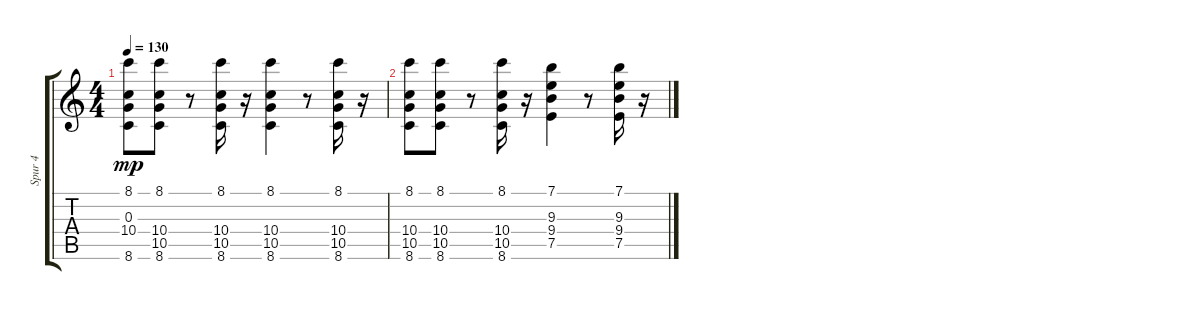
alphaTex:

\track ("Spur 4" "Spur 4") {instrument acousticguitarsteel}
\staff {score tabs}
\tuning (E4 B3 G3 D3 A2 E2) {hide}
\ts (4 4)
\tempo 130
\clef g2
\ks c
(8.1 0.3 10.4 8.6).8{dy mp} (8.1 10.4 10.5 8.6).8 r.8 (8.1 10.4 10.5 8.6).16 r.16 (8.1 10.4 10.5 8.6).4 r.8 (8.1 10.4 10.5 8.6).16 r.16 |
(8.1 10.4 10.5 8.6).8 (8.1 10.4 10.5 8.6).8 r.8 (8.1 10.4 10.5 8.6).16 r.16 (7.1 9.3 9.4 7.5).4 r.8 (7.1 9.3 9.4 7.5).16 r.16
